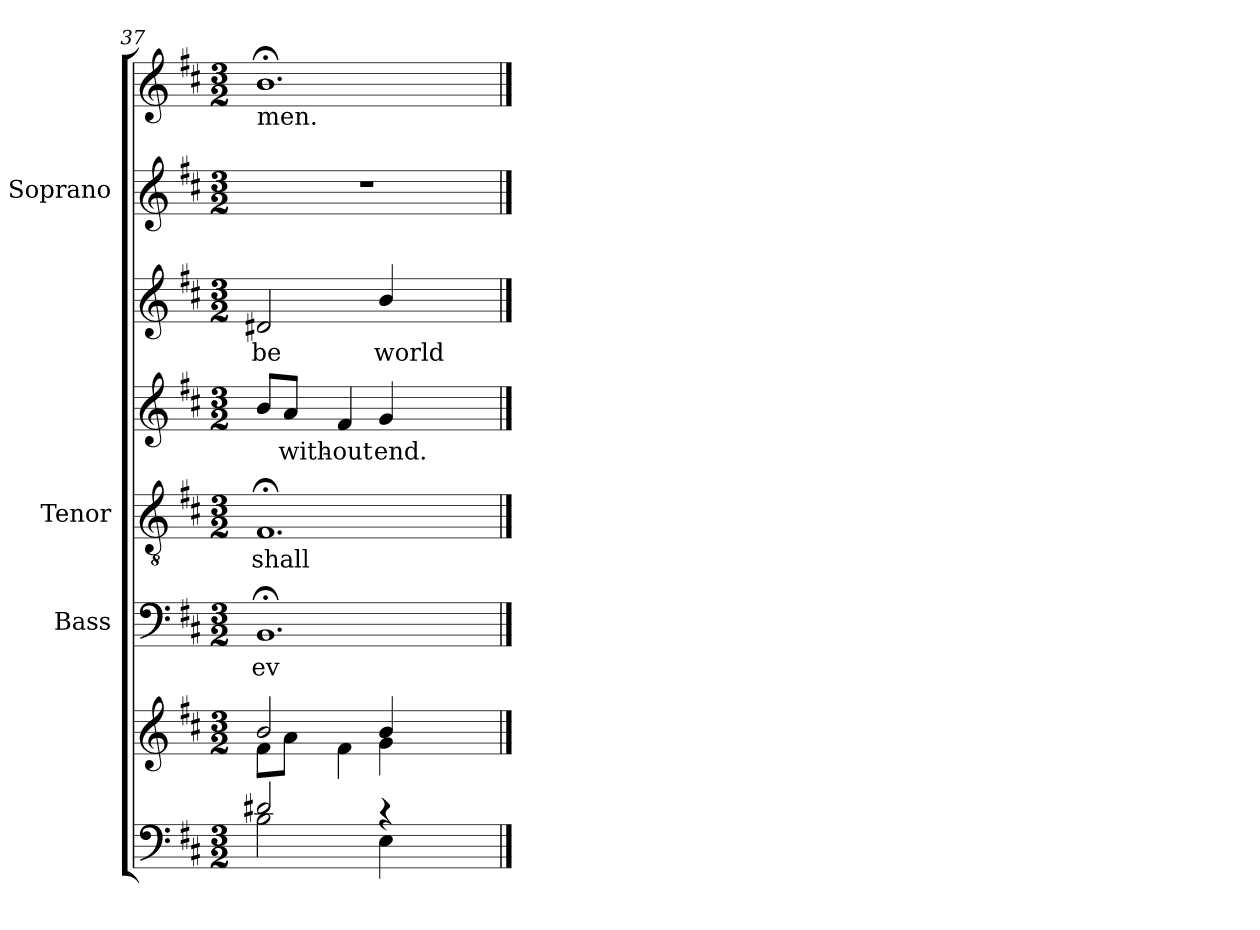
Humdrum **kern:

**kern	**kern	**kern	**text	**kern	**text	**kern	**text	**kern	**text	**kern	**kern
*part7	*part6	*part5	*part5	*part4	*part4	*part3	*part3	*part2	*part2	*part1	*part1
*staff8	*staff7	*staff6	*staff6	*staff5	*staff5	*staff4	*staff4	*staff3	*staff3	*staff2	*staff1
*	*	*I"Bass	*	*I"Tenor	*	*	*	*	*	*I"Soprano	*
*	*	*I'B	*	*I'T	*	*	*	*	*	*I'S	*
*clefF4	*clefG2	*clefF4	*	*clefGv2	*	*clefG2	*	*clefG2	*	*clefG2	*clefG2
*k[f#c#]	*k[f#c#]	*k[f#c#]	*	*k[f#c#]	*	*k[f#c#]	*	*k[f#c#]	*	*k[f#c#]	*k[f#c#]
*D:	*D:	*D:	*	*D:	*	*D:	*	*D:	*	*D:	*D:
*M3/2	*M3/2	*M3/2	*	*M3/2	*	*M3/2	*	*M3/2	*	*M3/2	*M3/2
=37	=37	=37	=37	=37	=37	=37	=37	=37	=37	=37	=37
*^	*^	*	*	*	*	*	*	*	*	*	*
!	!	!	!	!	!	!	!	!	!	!	!	!	!LO:TX:b:t=men.
!	!	!	!	!	!LO:LY:b	!	!LO:LY:b	!	!	!	!LO:LY:b	!	!
2d#X/	2B\	2b/	8f#\L	1.BB;	ev-	1.F#;	shall	8b/L	.	2d#X/	be	1.r	1.b;<
!	!	!	!	!	!	!	!	!	!LO:LY:b	!	!	!	!
.	.	.	8a\J	.	.	.	.	8a/J	with-	.	.	.	.
!	!	!	!	!	!	!	!	!	!LO:LY:b	!	!	!	!
.	.	.	4f#\	.	.	.	.	4f#/	-out	.	.	.	.
!	!	!	!	!	!	!	!	!	!LO:LY:b	!	!LO:LY:b	!	!
4rc	4E\	4b/	4g\	.	.	.	.	4g/	end.	4b/	world	.	.
2.ryy	2.ryy	2.ryy	2.ryy	.	.	.	.	2.ryy	.	2.ryy	.	.	.
*v	*v	*	*	*	*	*	*	*	*	*	*	*	*
*	*v	*v	*	*	*	*	*	*	*	*	*	*
==	==	==	==	==	==	==	==	==	==	==	==
*-	*-	*-	*-	*-	*-	*-	*-	*-	*-	*-	*-
